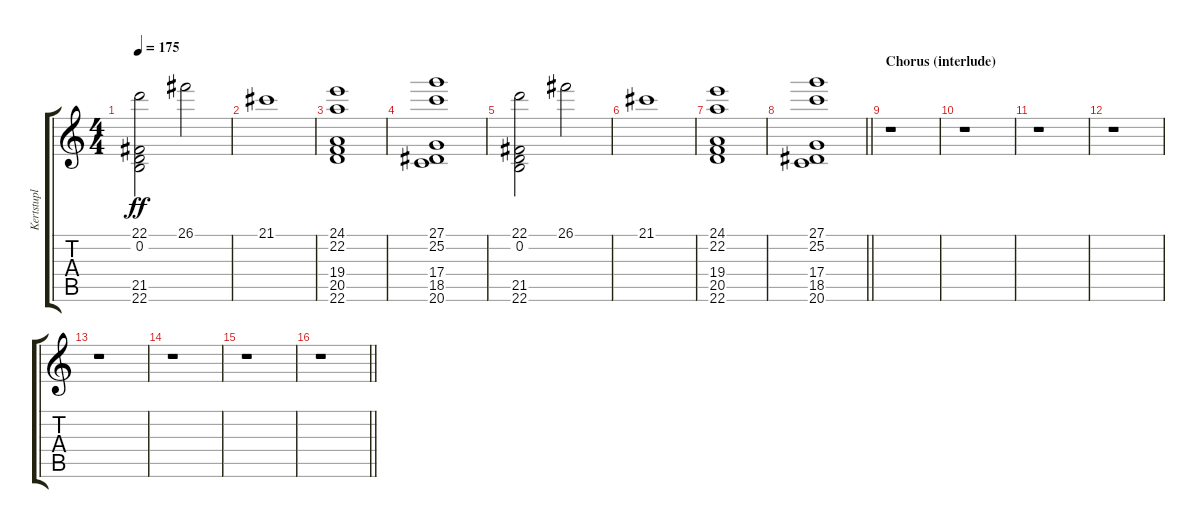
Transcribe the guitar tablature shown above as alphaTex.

\track ("Kertstupl" "Kertstupl") {instrument choiraahs}
\staff {score tabs}
\tuning (E4 B3 G3 D3 A2 E2) {hide}
\ts (4 4)
\tempo 175
\clef g2
\ks c
(22.1 0.2 21.5 22.6).2{dy ff} 26.1.2 |
21.1.1 |
(24.1 22.2 19.4 20.5 22.6).1 |
(27.1 25.2 17.4 18.5 20.6).1 |
(22.1 0.2 21.5 22.6).2 26.1.2 |
21.1.1 |
(24.1 22.2 19.4 20.5 22.6).1 |
\barLineRight lightlight
(27.1 25.2 17.4 18.5 20.6).1 |
\section ("" "Chorus (interlude)")
r.1 |
r.1 |
r.1 |
r.1 |
r.1 |
r.1 |
r.1 |
\barLineRight lightlight
r.1
